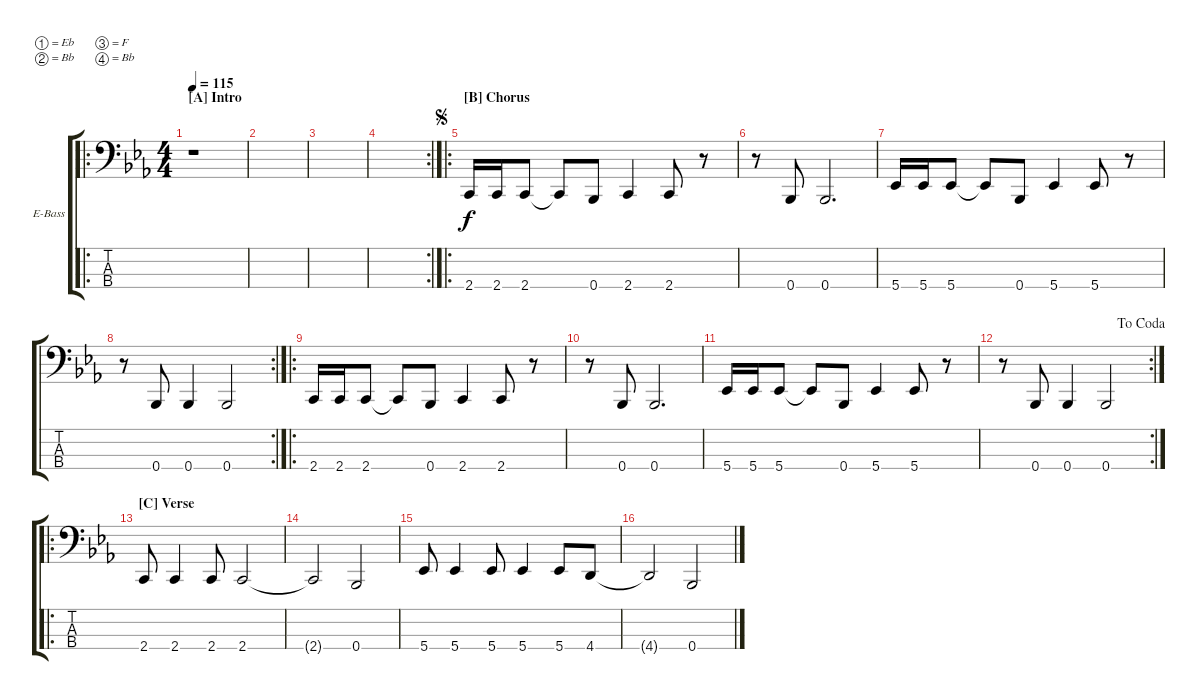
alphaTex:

\bracketExtendMode groupsimilarinstruments
\firstSystemTrackNameOrientation horizontal
\otherSystemsTrackNameOrientation horizontal
\track ("Electric Bass" "E-Bass") {instrument electricbassfinger}
\staff {score tabs}
\tuning (Eb2 Bb1 F1 Bb0)
\ro
\ts (4 4)
\section ("A" "Intro")
\tempo 115
\clef f4
\ks cminor
r.1{dy f instrument electricbassfinger} |
|
|
\rc 2
|
\ro
\section ("B" "Chorus")
\jump segno
2.4.16 2.4.16 2.4.8 2.4{t}.8 0.4.8 2.4.4 2.4.8 r.8 |
r.8 0.4.8 0.4.2{d} |
5.4.16 5.4.16 5.4.8 5.4{t}.8 0.4.8 5.4.4 5.4.8 r.8 |
\rc 2
r.8 0.4.8 0.4.4 0.4.2 |
\ro
2.4.16 2.4.16 2.4.8 2.4{t}.8 0.4.8 2.4.4 2.4.8 r.8 |
r.8 0.4.8 0.4.2{d} |
5.4.16 5.4.16 5.4.8 5.4{t}.8 0.4.8 5.4.4 5.4.8 r.8 |
\rc 2
\jump dacoda
r.8 0.4.8 0.4.4 0.4.2 |
\ro
\section ("C" "Verse")
2.4.8 2.4.4 2.4.8 2.4.2 |
2.4{t}.2 0.4.2 |
5.4.8 5.4.4 5.4.8 5.4.4 5.4.8 4.4.8 |
4.4{t}.2 0.4.2
